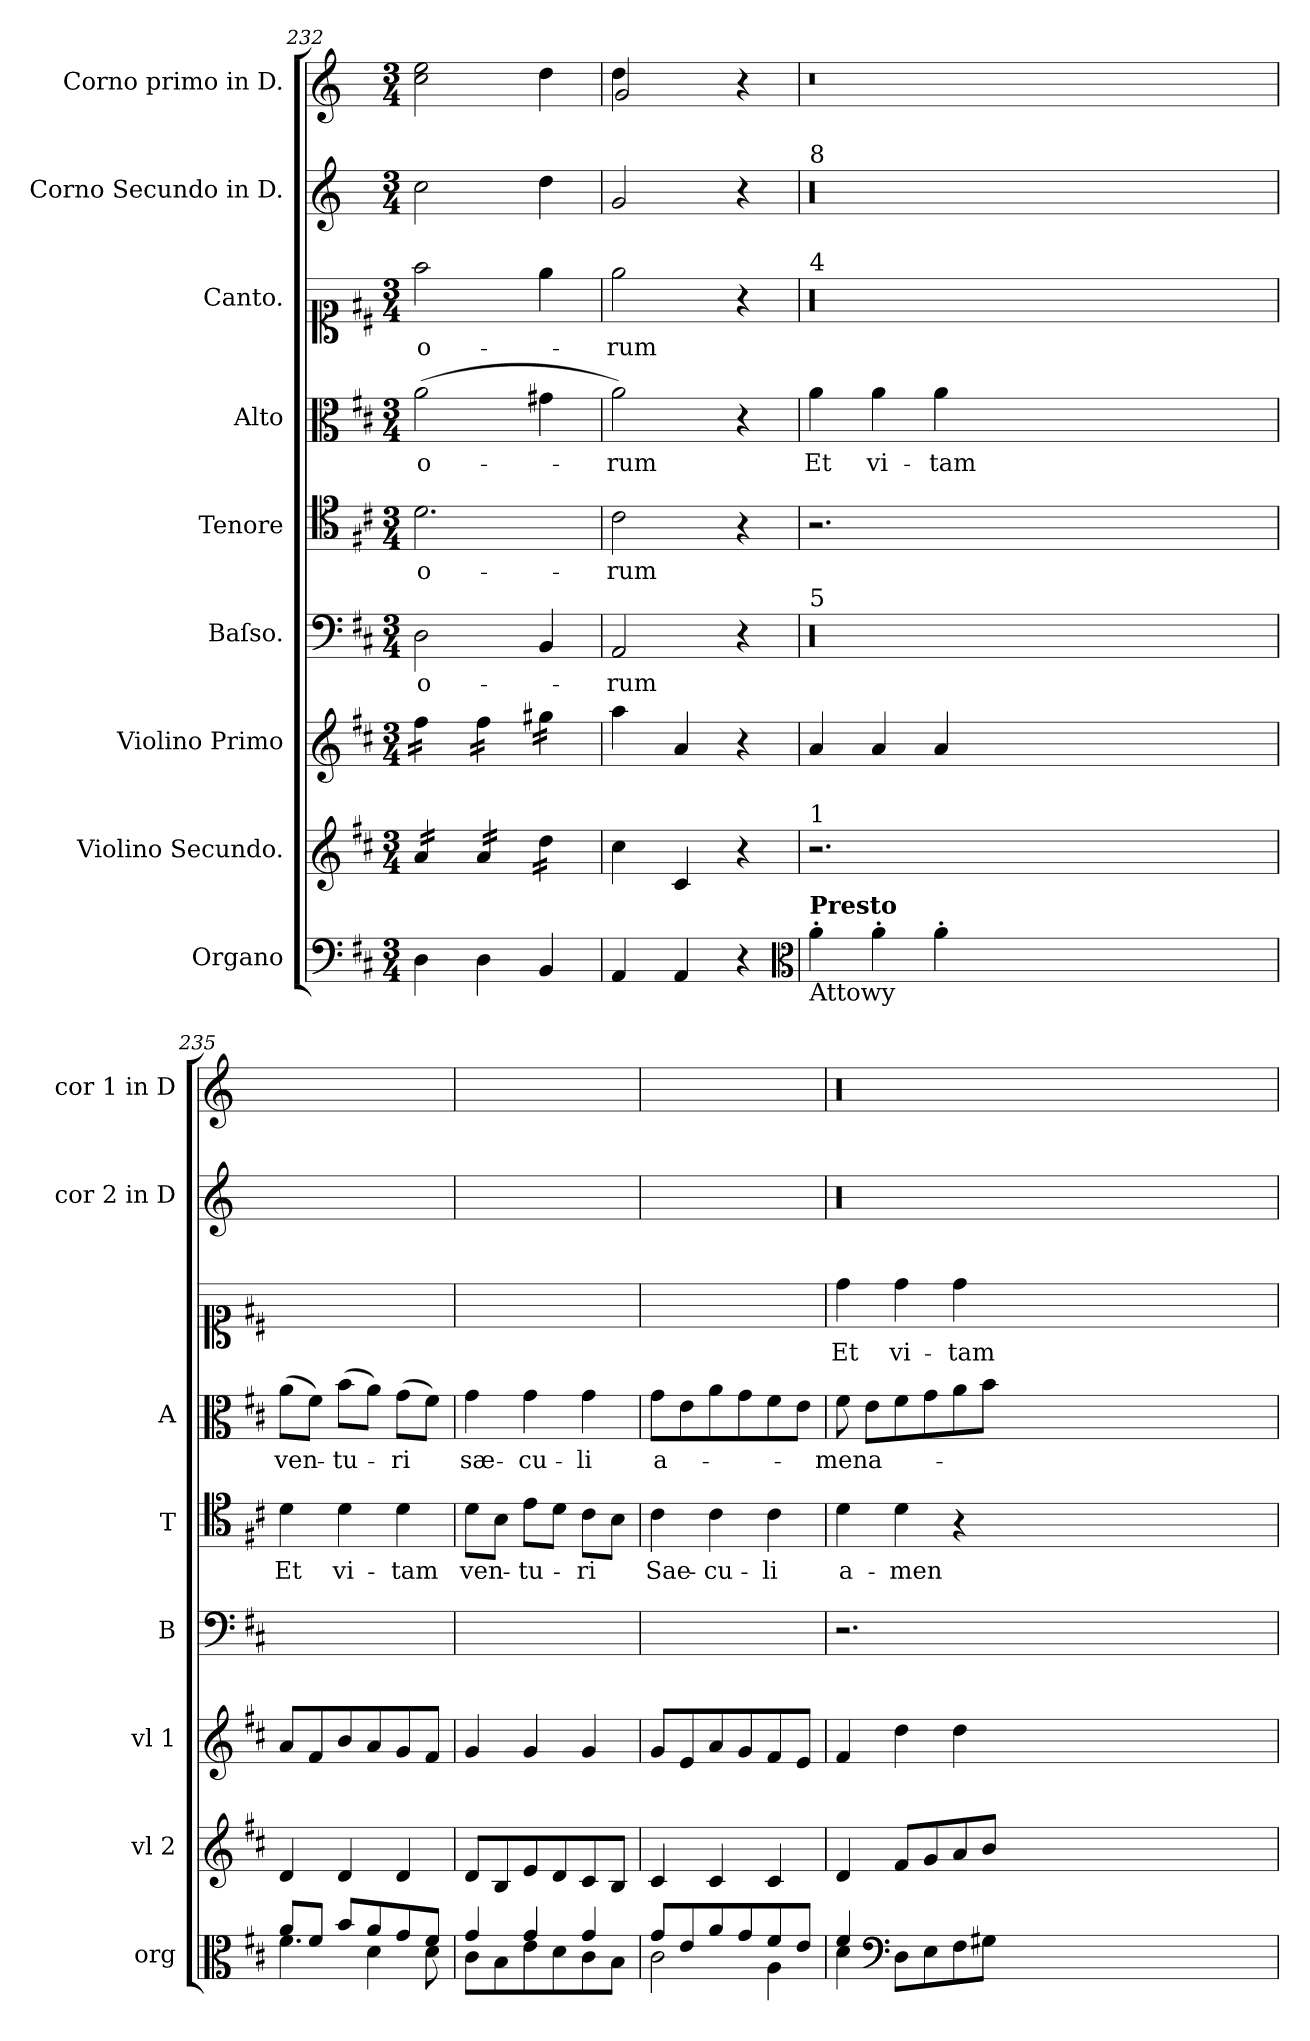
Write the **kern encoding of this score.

**kern	**kern	**kern	**kern	**text	**kern	**text	**kern	**text	**kern	**text	**kern	**kern
*part9	*part8	*part7	*part6	*part6	*part5	*part5	*part4	*part4	*part3	*part3	*part2	*part1
*staff9	*staff8	*staff7	*staff6	*staff6	*staff5	*staff5	*staff4	*staff4	*staff3	*staff3	*staff2	*staff1
*I"Organo	*I"Violino Secundo.	*I"Violino Primo	*I"Baſso.	*	*I"Tenore	*	*I"Alto	*	*I"Canto.	*	*I"Corno Secundo in D.	*I"Corno primo in D.
*I'org	*I'vl 2	*I'vl 1	*I'B	*	*I'T	*	*I'A	*	*	*	*I'cor 2 in D	*I'cor 1 in D
*clefF4	*clefG2	*clefG2	*clefF4	*	*clefC4	*	*clefC3	*	*clefC1	*	*clefG2	*clefG2
*	*	*	*	*	*	*	*	*	*	*	*ITrd6c10	*ITrd6c10
*k[f#c#]	*k[f#c#]	*k[f#c#]	*k[f#c#]	*	*k[f#c#]	*	*k[f#c#]	*	*k[f#c#]	*	*k[f#c#]	*k[f#c#]
*D:	*D:	*D:	*D:	*	*D:	*	*D:	*	*D:	*	*D:	*D:
*M3/4	*M3/4	*M3/4	*M3/4	*	*M3/4	*	*M3/4	*	*M3/4	*	*M3/4	*M3/4
=232	=232	=232	=232	=232	=232	=232	=232	=232	=232	=232	=232	=232
*	*tremolo	*	*	*	*	*	*	*	*	*	*	*
*	*	*tremolo	*	*	*	*	*	*	*	*	*	*
4D\	16a/LL	16ff#\LL	2D\	-o-	2.d\	-o-	(2a\	-o-	2ff#\	-o-	2d\	2d\ 2f#\
.	16a/	16ff#\	.	.	.	.	.	.	.	.	.	.
.	16a/	16ff#\	.	.	.	.	.	.	.	.	.	.
.	16a/JJ	16ff#\JJ	.	.	.	.	.	.	.	.	.	.
4D\	16a/LL	16ff#\LL	.	.	.	.	.	.	.	.	.	.
.	16a/	16ff#\	.	.	.	.	.	.	.	.	.	.
.	16a/	16ff#\	.	.	.	.	.	.	.	.	.	.
.	16a/JJ	16ff#\JJ	.	.	.	.	.	.	.	.	.	.
4BB/	16dd\LL	16gg#X\LL	4BB/	.	.	.	4g#X\	.	4ee\	.	4e\	4e\
.	16dd\	16gg#X\	.	.	.	.	.	.	.	.	.	.
.	16dd\	16gg#X\	.	.	.	.	.	.	.	.	.	.
.	16dd\JJ	16gg#X\JJ	.	.	.	.	.	.	.	.	.	.
*	*	*Xtremolo	*	*	*	*	*	*	*	*	*	*
*	*Xtremolo	*	*	*	*	*	*	*	*	*	*	*
=233	=233	=233	=233	=233	=233	=233	=233	=233	=233	=233	=233	=233
*	*	*	*	*	*	*	*	*	*	*	*	*^
4AA/	4cc#\	4aa\	2AA/	-rum	2c#\	-rum	2a\)	-rum	2ee\	-rum	2A/	4e\	2A/
4AA/	4c#/	4a/	.	.	.	.	.	.	.	.	.	4rFyy	.
4r	4r	4r	4r	.	4r	.	4r	.	4r	.	4r	4r	4ryy
*	*	*	*	*	*	*	*	*	*	*	*	*v	*v
*clefC3	*	*	*	*	*	*	*	*	*	*	*	*
=234	=234	=234	=234	=234	=234	=234	=234	=234	=234	=234	=234	=234
*	*	*	*	*	*	*	*	*	*	*	*	*^
!	!	!	!	!	!	!	!	!	!	!	!	!LO:TX:a:t=8	!
!	!	!	!	!	!	!	!	!	!	!	!LO:TX:a:t=8	!	!
!	!	!	!	!	!	!	!	!	!LO:TX:a:t=4	!	!	!	!
!	!	!	!LO:TX:a:t=5	!	!	!	!	!	!	!	!	!	!
!	!LO:TX:a:t=1	!	!	!	!	!	!	!	!	!	!	!	!
!LO:TX:a:B:t=Presto	!	!	!	!	!	!	!	!	!	!	!	!	!
!LO:TX:b:t=Attowy	!	!	!	!	!	!	!	!	!	!	!	!	!
!	!	!	!LO:N:vis=00	!	!	!	!	!	!LO:N:vis=00	!	!LO:N:vis=00	!LO:N:vis=00	!
*	*	*	*	*	*	*	*	*	*	*	*	*v	*v
4a'\	2.r	4a/	0.r	.	2.r	.	4a\	Et	0.r	.	0.r	0.r
4a'\	.	4a/	.	.	.	.	4a\	vi-	.	.	.	.
4a'\	.	4a/	.	.	.	.	4a\	-tam	.	.	.	.
0ryy	0ryy	0ryy	.	.	0ryy	.	0ryy	.	.	.	.	.
4ryy	4ryy	4ryy	.	.	4ryy	.	4ryy	.	.	.	.	.
=235	=235	=235	=235	=235	=235	=235	=235	=235	=235	=235	=235	=235
*^	*	*	*	*	*	*	*	*	*	*	*	*
8a/L	4.f#\	4d/	8a/L	2.ryy	.	4d\	Et	(8a\L	ven-	2.ryy	.	2.ryy	2.ryy
8f#/J	.	.	8f#/	.	.	.	.	8f#\J)	.	.	.	.	.
8b/L	.	4d/	8b/	.	.	4d\	vi-	(8b\L	-tu-	.	.	.	.
8a/	4d\	.	8a/	.	.	.	.	8a\J)	.	.	.	.	.
8g/	.	4d/	8g/	.	.	4d\	-tam	(8g\L	-ri	.	.	.	.
8f#/J	8d\	.	8f#/J	.	.	.	.	8f#\J)	.	.	.	.	.
=236	=236	=236	=236	=236	=236	=236	=236	=236	=236	=236	=236	=236	=236
4g/	8c#\L	8d/L	4g/	2.ryy	.	8d\L	ven-	4g\	sæ-	2.ryy	.	2.ryy	2.ryy
.	8B\	8B/	.	.	.	8B\J	.	.	.	.	.	.	.
4g/	8e\	8e/	4g/	.	.	8e\L	-tu-	4g\	-cu-	.	.	.	.
.	8d\	8d/	.	.	.	8d\J	.	.	.	.	.	.	.
4g/	8c#\	8c#/	4g/	.	.	8c#\L	-ri	4g\	-li	.	.	.	.
.	8B\J	8B/J	.	.	.	8B\J	.	.	.	.	.	.	.
=237	=237	=237	=237	=237	=237	=237	=237	=237	=237	=237	=237	=237	=237
8g/L	2c#\	4c#/	8g/L	2.ryy	.	4c#\	Sae-	8g\L	a-	2.ryy	.	2.ryy	2.ryy
8e/	.	.	8e/	.	.	.	.	8e\	.	.	.	.	.
8a/	.	4c#/	8a/	.	.	4c#\	-cu-	8a\	.	.	.	.	.
8g/	.	.	8g/	.	.	.	.	8g\	.	.	.	.	.
8f#/	4A\	4c#/	8f#/	.	.	4c#\	-li	8f#\	.	.	.	.	.
8e/J	.	.	8e/J	.	.	.	.	8e\J	.	.	.	.	.
=238	=238	=238	=238	=238	=238	=238	=238	=238	=238	=238	=238	=238	=238
!	!	!	!	!	!	!	!	!	!	!	!	!LO:N:vis=00	!LO:N:vis=00
4f#/	4d\	4d/	4f#/	2.r	.	4d\	a-	8f#\	men	4dd\	Et	0.r	0.r
.	.	.	.	.	.	.	.	8e\L	a-	.	.	.	.
*clefF4	*	*	*	*	*	*	*	*	*	*	*	*	*
8D\L	0ryy	8f#/L	4dd\	.	.	4d\	-men	8f#\	.	4dd\	vi-	.	.
8E\	.	8g/	.	.	.	.	.	8g\	.	.	.	.	.
8F#\	.	8a/	4dd\	.	.	4r	.	8a\	.	4dd\	-tam	.	.
8G#X\J	.	8b/J	.	.	.	.	.	8b\J	.	.	.	.	.
0ryy	.	0ryy	0ryy	0ryy	.	0ryy	.	0ryy	.	0ryy	.	.	.
.	4ryy	.	.	.	.	.	.	.	.	.	.	.	.
.	2ryy	.	.	.	.	.	.	.	.	.	.	.	.
4ryy	.	4ryy	4ryy	4ryy	.	4ryy	.	4ryy	.	4ryy	.	.	.
*v	*v	*	*	*	*	*	*	*	*	*	*	*	*
=	=	=	=	=	=	=	=	=	=	=	=	=
*-	*-	*-	*-	*-	*-	*-	*-	*-	*-	*-	*-	*-
